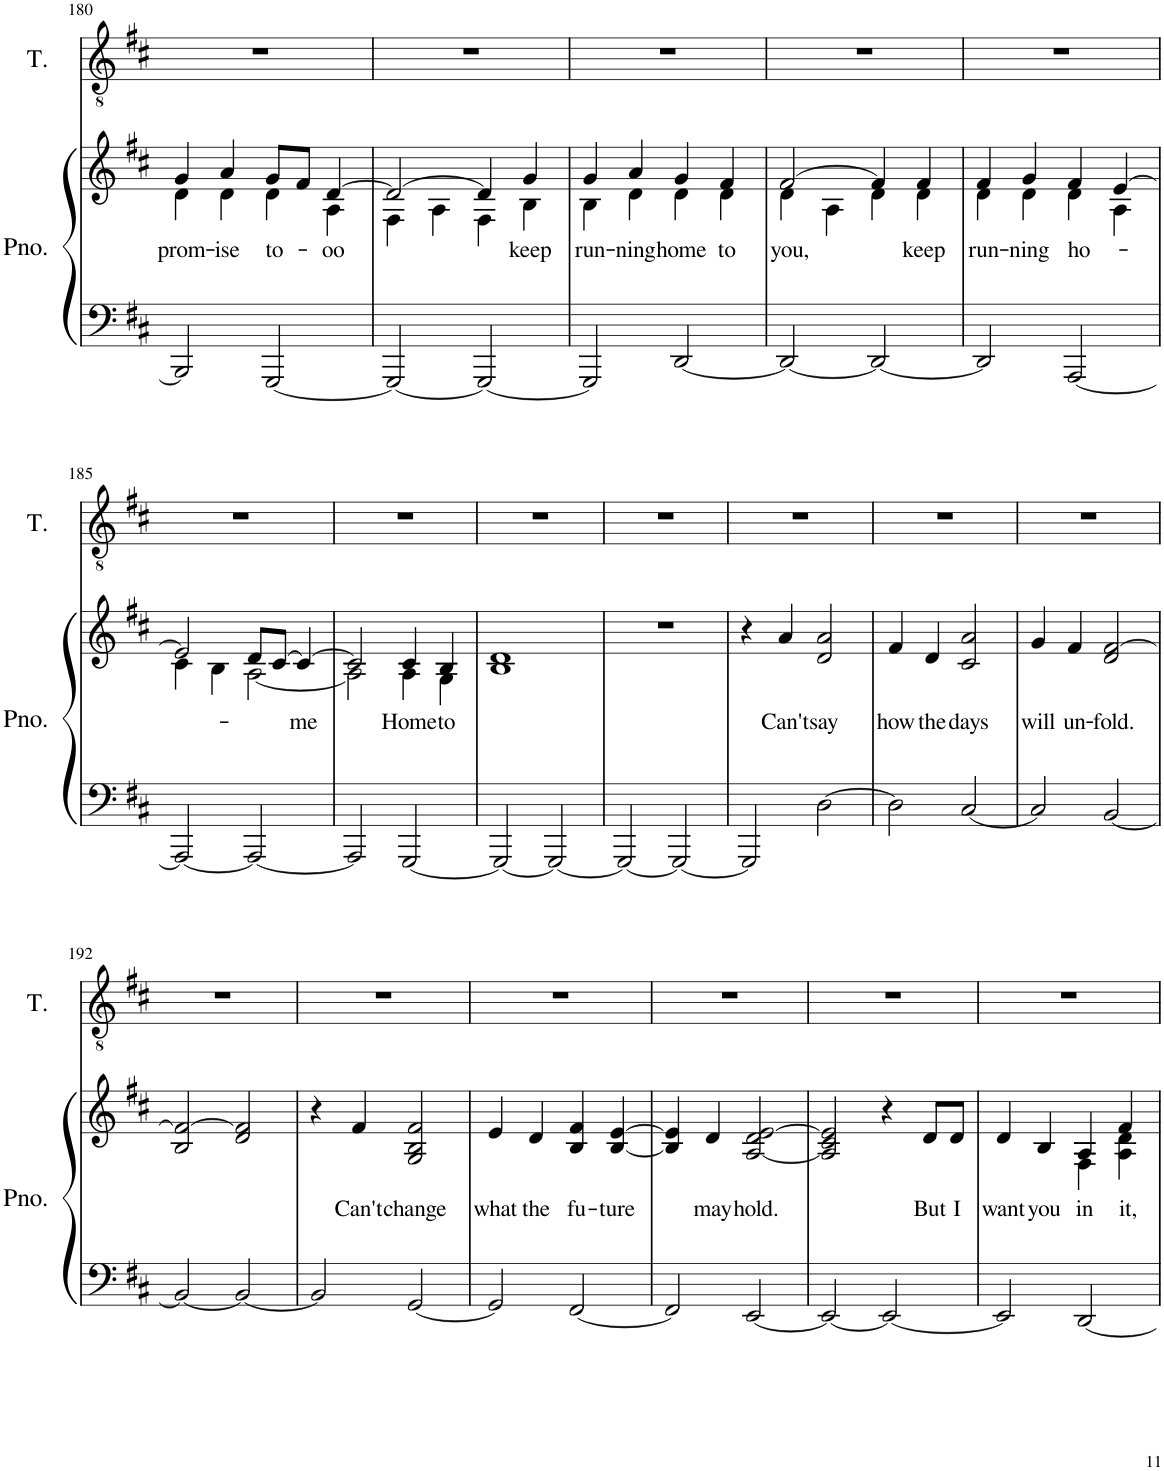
**kern	**kern	**text	**kern
*part2	*part2	*part2	*part1
*staff3	*staff2	*staff2	*staff1
*I"Piano	*	*	*I"Tenor
*I'Pno.	*	*	*I'T.
!!LO:PB:g=z
*clefF4	*clefG2	*	*clefGv2
*k[f#c#]	*k[f#c#]	*	*k[f#c#]
*M4/4	*M4/4	*	*M4/4
=180	=180	=180	=180
!	!	!LO:LY:b	!
*	*^	*	*
2BBB/]	4g/	4d\	prom-	1r
!	!	!	!LO:LY:b	!
.	4a/	4d\	-ise	.
!	!	!	!LO:LY:b	!
[2GGG/	8g/L	4d\	to-	.
.	8f#/J	.	.	.
!	!	!	!LO:LY:b	!
.	[4d/	4A\	-oo	.
=181	=181	=181	=181	=181
2GGG/_	2d/_	4F#\	.	1r
.	.	4A\	.	.
2GGG/_	4d/]	4F#\	.	.
!	!	!	!LO:LY:b	!
.	4g/	4B\	keep	.
=182	=182	=182	=182	=182
!	!	!	!LO:LY:b	!
2GGG/]	4g/	4B\	run-	1r
!	!	!	!LO:LY:b	!
.	4a/	4d\	-ning	.
!	!	!	!LO:LY:b	!
[2DD/	4g/	4d\	home	.
!	!	!	!LO:LY:b	!
.	4f#/	4d\	to	.
=183	=183	=183	=183	=183
!	!	!	!LO:LY:b	!
2DD/_	[2f#/	4d\	you,	1r
.	.	4A\	.	.
2DD/_	4f#/]	4d\	.	.
!	!	!	!LO:LY:b	!
.	4f#/	4d\	keep	.
=184	=184	=184	=184	=184
!	!	!	!LO:LY:b	!
2DD/]	4f#/	4d\	run-	1r
!	!	!	!LO:LY:b	!
.	4g/	4d\	-ning	.
!	!	!	!LO:LY:b	!
[2AAA/	4f#/	4d\	ho-	.
.	[4e/	4A\	.	.
!!LO:LB:g=z
=185	=185	=185	=185	=185
2AAA/_	2e/]	4c#\	.	1r
.	.	4B\	.	.
2AAA/_	8d/L	[2A\	.	.
.	[8c#/J	.	.	.
!	!	!	!LO:LY:b	!
.	4c#/_	.	-me	.
=186	=186	=186	=186	=186
2AAA/]	2c#/]	2A\]	.	1r
!	!	!	!LO:LY:b	!
[2GGG/	4c#/	4A\	Home	.
!	!	!	!LO:LY:b	!
.	4B/	4G\	to	.
=187	=187	=187	=187	=187
2GGG/_	1d	1B	.	1r
2GGG/_	.	.	.	.
*	*v	*v	*	*
=188	=188	=188	=188
2GGG/_	1r	.	1r
2GGG/_	.	.	.
=189	=189	=189	=189
2GGG/]	4r	.	1r
!	!	!LO:LY:b	!
.	4a/	Can't	.
!	!	!LO:LY:b	!
[2D\	2d/ 2a/	say	.
=190	=190	=190	=190
!	!	!LO:LY:b	!
2D\]	4f#/	how	1r
!	!	!LO:LY:b	!
.	4d/	the	.
!	!	!LO:LY:b	!
[2C#/	2c#/ 2a/	days	.
=191	=191	=191	=191
!	!	!LO:LY:b	!
2C#/]	4g/	will	1r
!	!	!LO:LY:b	!
.	4f#/	un-	.
!	!	!LO:LY:b	!
[2BB/	2d/ [2f#/	-fold.	.
!!LO:LB:g=z
=192	=192	=192	=192
2BB/_	2B/ 2f#/_	.	1r
2BB/_	2d/ 2f#/]	.	.
=193	=193	=193	=193
2BB/]	4r	.	1r
!	!	!LO:LY:b	!
.	4f#/	Can't	.
!	!	!LO:LY:b	!
[2GG/	2G/ 2B/ 2f#/	change	.
=194	=194	=194	=194
!	!	!LO:LY:b	!
2GG/]	4e/	what	1r
!	!	!LO:LY:b	!
.	4d/	the	.
!	!	!LO:LY:b	!
[2FF#/	4B/ 4f#/	fu-	.
!	!	!LO:LY:b	!
.	[4B/ [4e/	-ture	.
=195	=195	=195	=195
2FF#/]	4B/] 4e/]	.	1r
!	!	!LO:LY:b	!
.	4d/	may	.
!	!	!LO:LY:b	!
[2EE/	[2A/ 2d/ [2e/	hold.	.
=196	=196	=196	=196
2EE/_	2A/] 2c#/ 2e/]	.	1r
2EE/_	4r	.	.
!	!	!LO:LY:b	!
.	8d/L	But	.
!	!	!LO:LY:b	!
.	8d/J	I	.
=197	=197	=197	=197
!	!	!LO:LY:b	!
*	*^	*	*
2EE/]	4d/	2ryy	want	1r
!	!	!	!LO:LY:b	!
.	4B/	.	you	.
!	!	!	!LO:LY:b	!
[2DD/	4A/	4F#\	in	.
!	!	!	!LO:LY:b	!
.	4f#/	4A\ 4d\	it,	.
*	*v	*v	*	*
=	=	=	=
*-	*-	*-	*-
